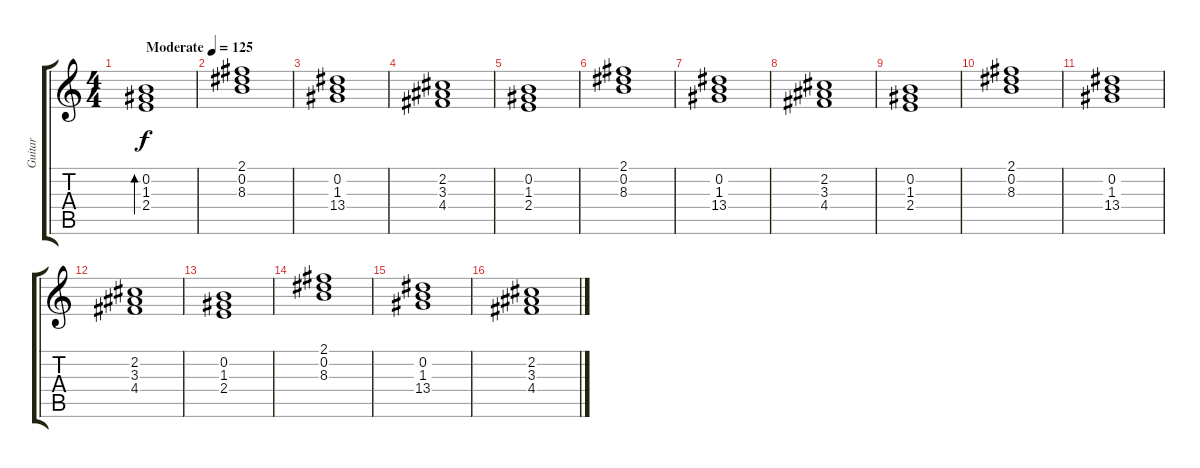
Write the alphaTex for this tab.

\track ("Guitar" "Guitar") {instrument electricguitarmuted}
\staff {score tabs}
\tuning (E4 B3 G3 D3 A2 E2) {hide}
\ts (4 4)
\tempo (125 "Moderate")
\clef g2
\ks c
(0.2 1.3 2.4).1{bd 480 dy f instrument electricguitarmuted} |
(2.1 0.2 8.3).1 |
(0.2 1.3 13.4).1 |
(2.2 3.3 4.4).1 |
(0.2 1.3 2.4).1 |
(2.1 0.2 8.3).1 |
(0.2 1.3 13.4).1 |
(2.2 3.3 4.4).1 |
(0.2 1.3 2.4).1 |
(2.1 0.2 8.3).1 |
(0.2 1.3 13.4).1 |
(2.2 3.3 4.4).1 |
(0.2 1.3 2.4).1 |
(2.1 0.2 8.3).1 |
(0.2 1.3 13.4).1 |
(2.2 3.3 4.4).1
